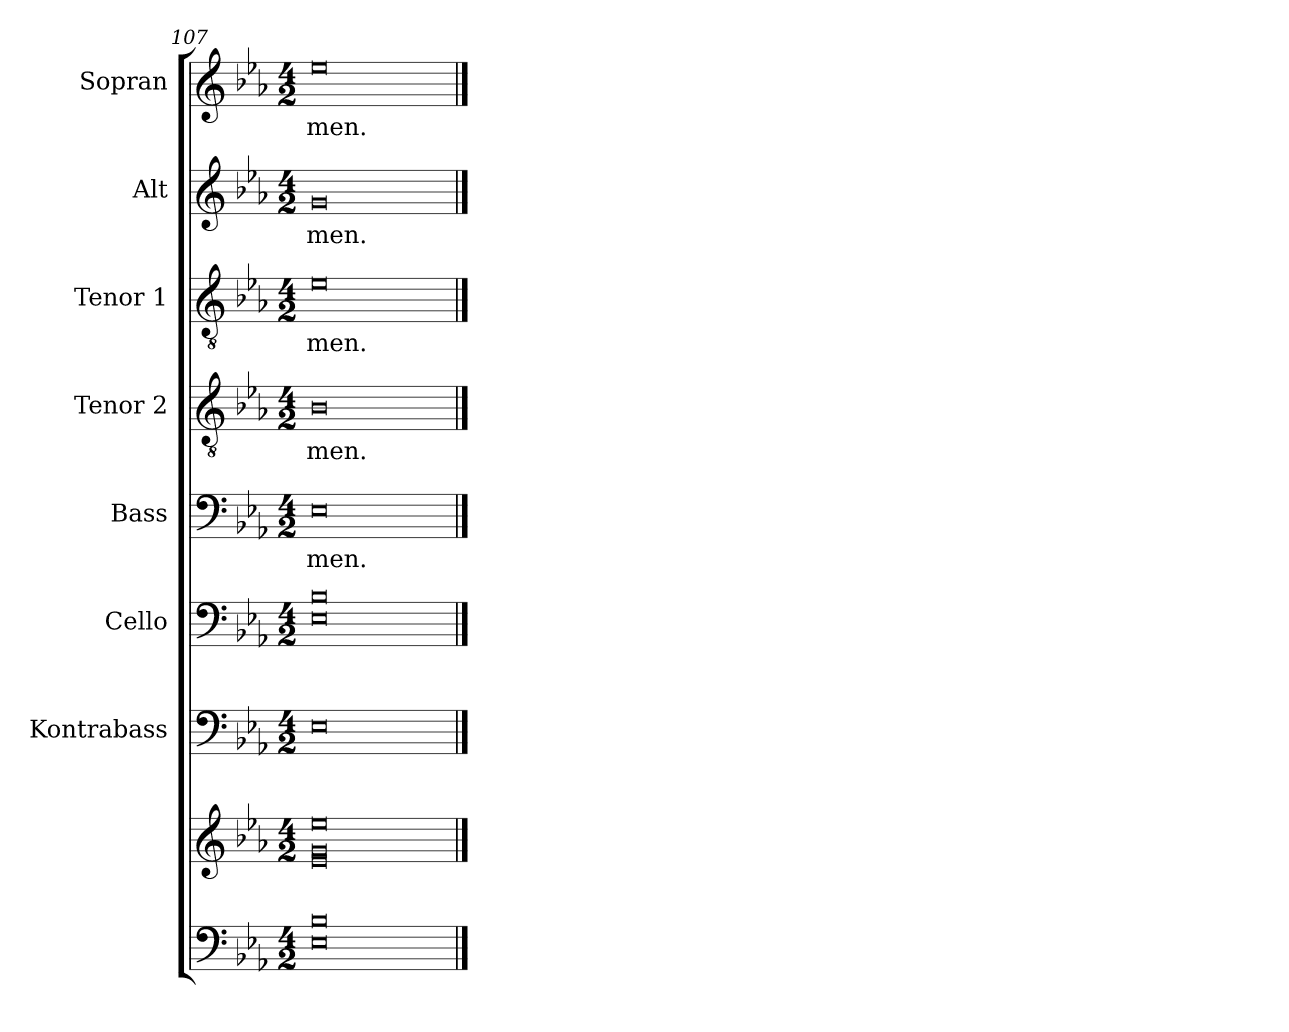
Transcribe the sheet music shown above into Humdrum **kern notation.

**kern	**kern	**kern	**kern	**kern	**text	**kern	**text	**kern	**text	**kern	**text	**kern	**text
*part8	*part8	*part7	*part6	*part5	*part5	*part4	*part4	*part3	*part3	*part2	*part2	*part1	*part1
*staff9	*staff8	*staff7	*staff6	*staff5	*staff5	*staff4	*staff4	*staff3	*staff3	*staff2	*staff2	*staff1	*staff1
*	*	*I"Kontrabass	*I"Cello	*I"Bass	*	*I"Tenor 2	*	*I"Tenor 1	*	*I"Alt	*	*I"Sopran	*
*	*	*I'Kb.	*	*I'B.	*	*I'T. 2	*	*I'T. 1	*	*I'A.	*	*I'S.	*
*clefF4	*clefG2	*clefF4	*clefF4	*clefF4	*	*clefGv2	*	*clefGv2	*	*clefG2	*	*clefG2	*
*	*	*ITrd7c12	*	*	*	*	*	*	*	*	*	*	*
*k[b-e-a-]	*k[b-e-a-]	*k[b-e-a-]	*k[b-e-a-]	*k[b-e-a-]	*	*k[b-e-a-]	*	*k[b-e-a-]	*	*k[b-e-a-]	*	*k[b-e-a-]	*
*E-:	*E-:	*E-:	*E-:	*E-:	*	*E-:	*	*E-:	*	*E-:	*	*E-:	*
*M4/2	*M4/2	*M4/2	*M4/2	*M4/2	*	*M4/2	*	*M4/2	*	*M4/2	*	*M4/2	*
=107	=107	=107	=107	=107	=107	=107	=107	=107	=107	=107	=107	=107	=107
*	*^	*	*	*	*	*	*	*	*	*	*	*	*
!	!	!	!	!	!	!LO:LY:b	!	!LO:LY:b	!	!LO:LY:b	!	!LO:LY:b	!	!LO:LY:b
0E- 0B-	0ee-	0e- 0g	0EE-	0E- 0B-	0E-	-men.	0B-	-men.	0e-	-men.	0g	-men.	0ee-	-men.
*	*v	*v	*	*	*	*	*	*	*	*	*	*	*	*
==	==	==	==	==	==	==	==	==	==	==	==	==	==
*-	*-	*-	*-	*-	*-	*-	*-	*-	*-	*-	*-	*-	*-
